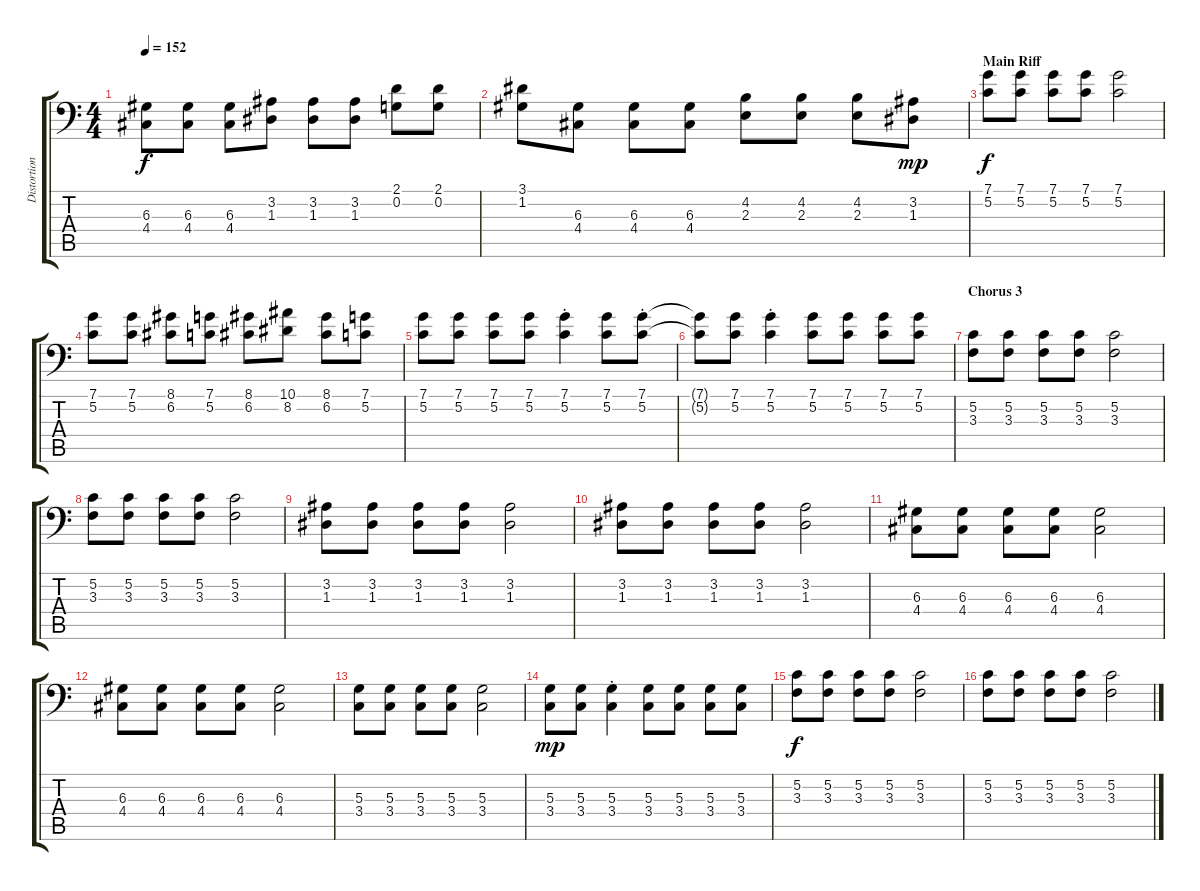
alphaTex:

\track ("Distortion Effect 1" "Distortion") {instrument distortionguitar}
\staff {score tabs}
\tuning (C3 G2 D2 A1 E1 B0) {hide}
\ts (4 4)
\tempo 152
\clef f4
\ks c
(6.3 4.4).8{dy f} (6.3 4.4).8 (6.3 4.4).8 (3.2 1.3).8 (3.2 1.3).8 (3.2 1.3).8 (2.1 0.2).8 (2.1 0.2).8 |
(3.1 1.2).8 (6.3 4.4).8 (6.3 4.4).8 (6.3 4.4).8 (4.2 2.3).8 (4.2 2.3).8 (4.2 2.3).8 (3.2 1.3).8{dy mp} |
\section ("" "Main Riff")
(7.1 5.2).8{dy f} (7.1 5.2).8 (7.1 5.2).8 (7.1 5.2).8 (7.1 5.2).2 |
(7.1 5.2).8 (7.1 5.2).8 (8.1 6.2).8 (7.1 5.2).8 (8.1 6.2).8 (10.1 8.2).8 (8.1 6.2).8 (7.1 5.2).8 |
(7.1 5.2).8 (7.1 5.2).8 (7.1 5.2).8 (7.1 5.2).8 (7.1{st} 5.2{st}).4 (7.1 5.2).8 (7.1{st} 5.2{st}).8 |
(7.1{t} 5.2{t}).8 (7.1 5.2).8 (7.1{st} 5.2{st}).4 (7.1 5.2).8 (7.1 5.2).8 (7.1 5.2).8 (7.1 5.2).8 |
\section ("" "Chorus 3")
(5.2 3.3).8 (5.2 3.3).8 (5.2 3.3).8 (5.2 3.3).8 (5.2 3.3).2 |
(5.2 3.3).8 (5.2 3.3).8 (5.2 3.3).8 (5.2 3.3).8 (5.2 3.3).2 |
(3.2 1.3).8 (3.2 1.3).8 (3.2 1.3).8 (3.2 1.3).8 (3.2 1.3).2 |
(3.2 1.3).8 (3.2 1.3).8 (3.2 1.3).8 (3.2 1.3).8 (3.2 1.3).2 |
(6.3 4.4).8 (6.3 4.4).8 (6.3 4.4).8 (6.3 4.4).8 (6.3 4.4).2 |
(6.3 4.4).8 (6.3 4.4).8 (6.3 4.4).8 (6.3 4.4).8 (6.3 4.4).2 |
(5.3 3.4).8 (5.3 3.4).8 (5.3 3.4).8 (5.3 3.4).8 (5.3 3.4).2 |
(5.3 3.4).8{dy mp} (5.3 3.4).8 (5.3{st} 3.4{st}).4 (5.3 3.4).8 (5.3 3.4).8 (5.3 3.4).8 (5.3 3.4).8 |
(5.2 3.3).8{dy f} (5.2 3.3).8 (5.2 3.3).8 (5.2 3.3).8 (5.2 3.3).2 |
(5.2 3.3).8 (5.2 3.3).8 (5.2 3.3).8 (5.2 3.3).8 (5.2 3.3).2
